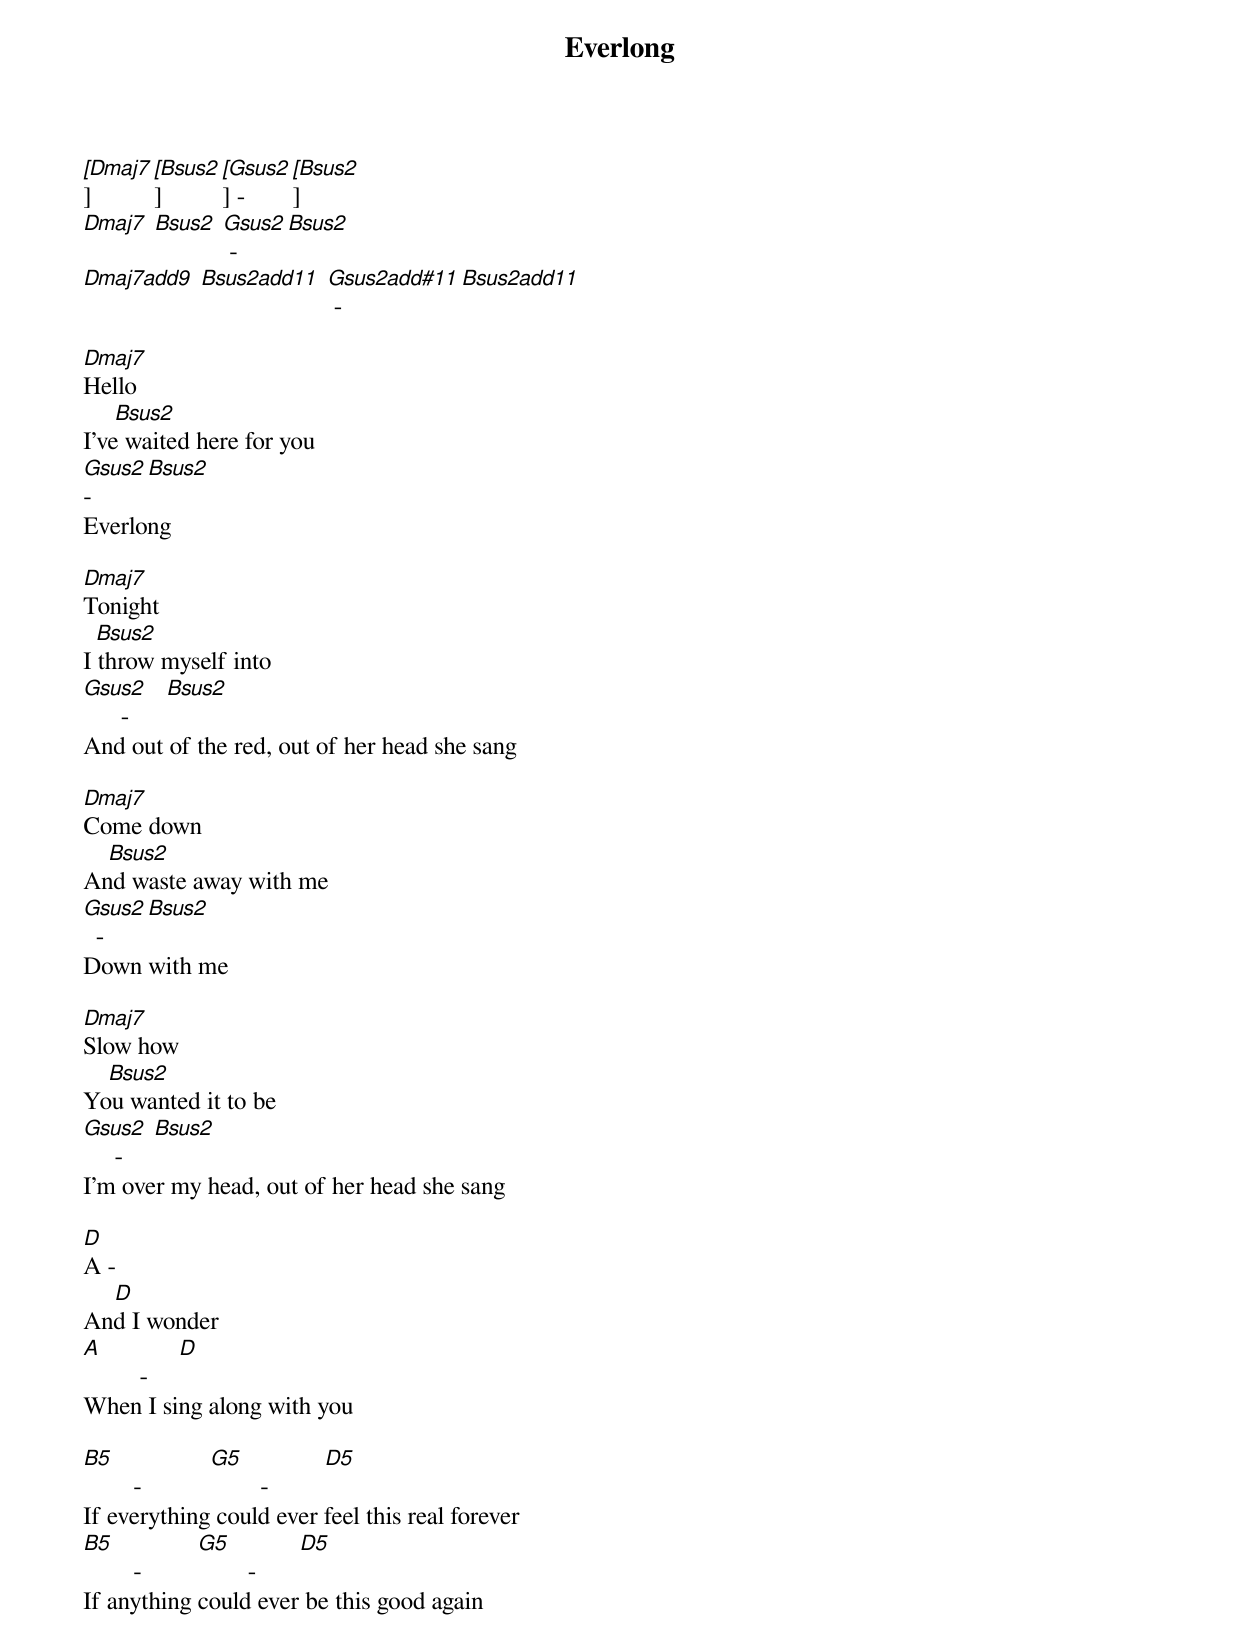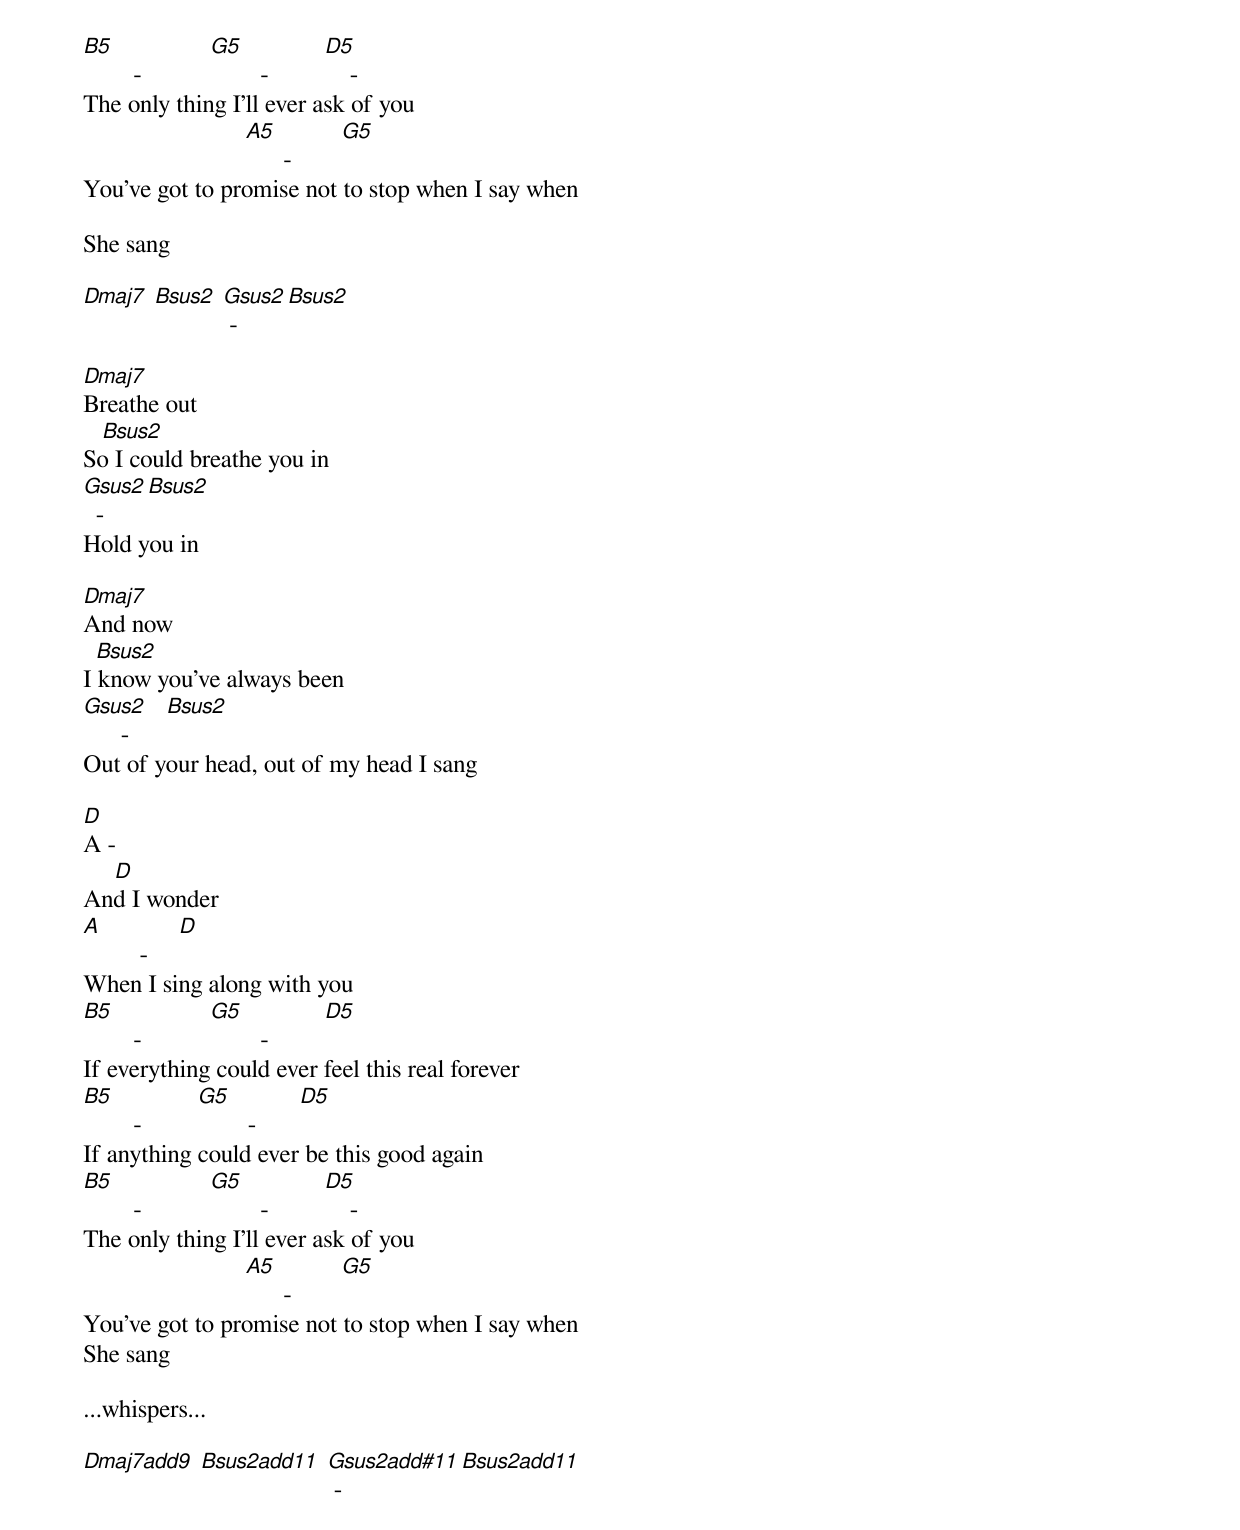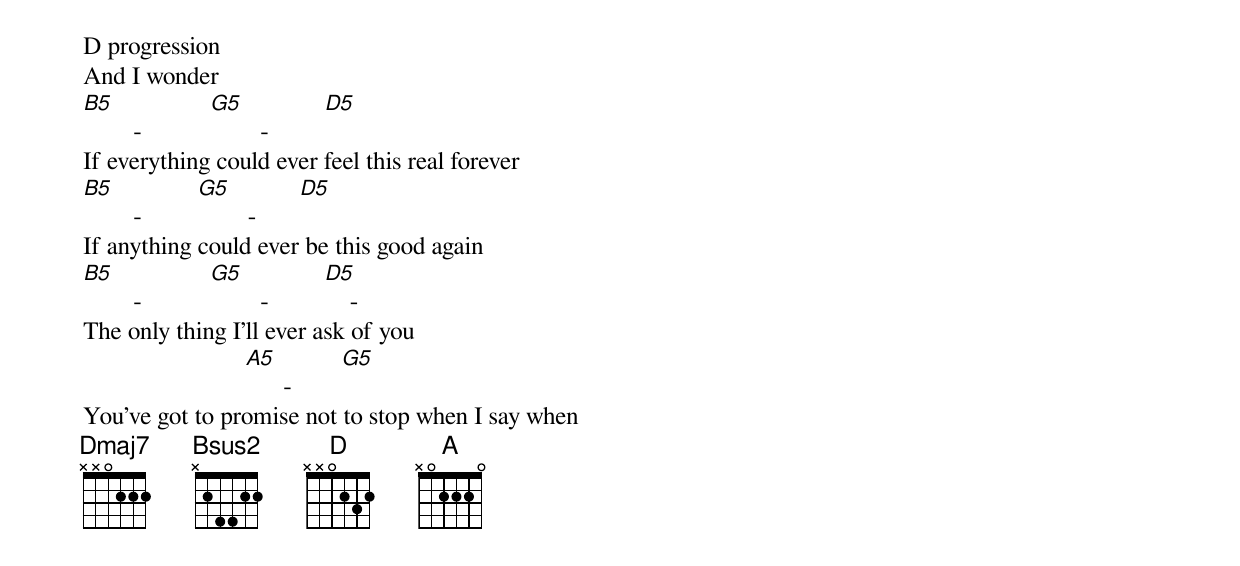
{t: Everlong}
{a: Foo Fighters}

[[Dmaj7]] [[Bsus2]] [[Gsus2]] - [[Bsus2]]
[Dmaj7] [Bsus2] [Gsus2] - [Bsus2]
[Dmaj7add9] [Bsus2add11] [Gsus2add#11] - [Bsus2add11]

[Dmaj7]
Hello
     [Bsus2]
I've waited here for you
[Gsus2]-[Bsus2]
Everlong

[Dmaj7]
Tonight
  [Bsus2]
I throw myself into
[Gsus2]      -      [Bsus2]
And out of the red, out of her head she sang

[Dmaj7]
Come down
    [Bsus2]
And waste away with me
[Gsus2]  - [Bsus2]
Down with me

[Dmaj7]
Slow how
    [Bsus2]
You wanted it to be
[Gsus2]     -     [Bsus2]
I'm over my head, out of her head she sang

[D]
A -
     [D]
And I wonder
[A]         -     [D]
When I sing along with you

[B5]        -           [G5]        -         [D5]
If everything could ever feel this real forever
[B5]        -         [G5]        -       [D5]
If anything could ever be this good again
[B5]        -           [G5]        -         [D5]    -
The only thing I'll ever ask of you
                          [A5]      -        [G5]
You've got to promise not to stop when I say when

She sang

[Dmaj7] [Bsus2] [Gsus2] - [Bsus2]

[Dmaj7]
Breathe out
   [Bsus2]
So I could breathe you in
[Gsus2]  - [Bsus2]
Hold you in

[Dmaj7]
And now
  [Bsus2]
I know you've always been
[Gsus2]      -      [Bsus2]
Out of your head, out of my head I sang

[D]
A -
     [D]
And I wonder
[A]         -     [D]
When I sing along with you
[B5]        -           [G5]        -         [D5]
If everything could ever feel this real forever
[B5]        -         [G5]        -       [D5]
If anything could ever be this good again
[B5]        -           [G5]        -         [D5]    -
The only thing I'll ever ask of you
                          [A5]      -        [G5]
You've got to promise not to stop when I say when
She sang

...whispers...

[Dmaj7add9] [Bsus2add11] [Gsus2add#11] - [Bsus2add11]

D progression
And I wonder
[B5]        -           [G5]        -         [D5]
If everything could ever feel this real forever
[B5]        -         [G5]        -       [D5]
If anything could ever be this good again
[B5]        -           [G5]        -         [D5]    -
The only thing I'll ever ask of you
                          [A5]      -        [G5]
You've got to promise not to stop when I say when
